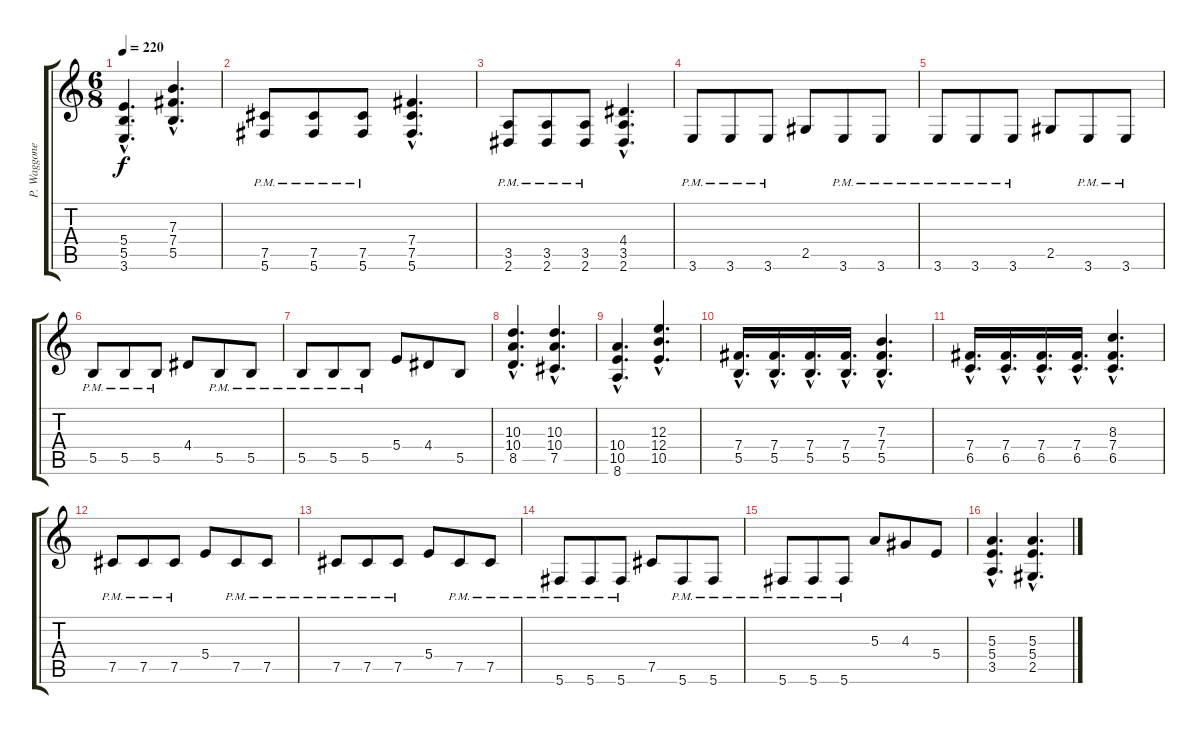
\track ("P. Waggoner Gtr." "P. Waggone") {instrument distortionguitar}
\staff {score tabs}
\tuning (Db4 Ab3 E3 B2 Gb2 Db2) {hide}
\ts (6 8)
\tempo 220
\clef g2
\ks c
(5.4{hac} 5.5{hac} 3.6{hac}).4{d dy f} (7.3{hac} 7.4{hac} 5.5{hac}).4{d} |
(7.5{pm} 5.6{pm}).8 (7.5{pm} 5.6{pm}).8 (7.5{pm} 5.6{pm}).8 (7.4{hac} 7.5{hac} 5.6{hac}).4{d} |
(3.5{pm} 2.6{pm}).8 (3.5{pm} 2.6{pm}).8 (3.5{pm} 2.6{pm}).8 (4.4{hac} 3.5{hac} 2.6{hac}).4{d} |
3.6{pm}.8 3.6{pm}.8 3.6{pm}.8 2.5.8 3.6{pm}.8 3.6{pm}.8 |
3.6{pm}.8 3.6{pm}.8 3.6{pm}.8 2.5.8 3.6{pm}.8 3.6{pm}.8 |
5.5{pm}.8 5.5{pm}.8 5.5{pm}.8 4.4.8 5.5{pm}.8 5.5{pm}.8 |
5.5{pm}.8 5.5{pm}.8 5.5{pm}.8 5.4.8 4.4.8 5.5.8 |
(10.3{hac} 10.4{hac} 8.5{hac}).4{d} (10.3{hac} 10.4{hac} 7.5{hac}).4{d} |
(10.4{hac} 10.5{hac} 8.6{hac}).4{d} (12.3{hac} 12.4{hac} 10.5{hac}).4{d} |
(7.4{hac} 5.5{hac}).16{d} (7.4{hac} 5.5{hac}).16{d} (7.4{hac} 5.5{hac}).16{d} (7.4{hac} 5.5{hac}).16{d} (7.3{hac} 7.4{hac} 5.5{hac}).4{d} |
(7.4{hac} 6.5{hac}).16{d} (7.4{hac} 6.5{hac}).16{d} (7.4{hac} 6.5{hac}).16{d} (7.4{hac} 6.5{hac}).16{d} (8.3{hac} 7.4{hac} 6.5{hac}).4{d} |
7.5{pm}.8 7.5{pm}.8 7.5{pm}.8 5.4.8 7.5{pm}.8 7.5{pm}.8 |
7.5{pm}.8 7.5{pm}.8 7.5{pm}.8 5.4.8 7.5{pm}.8 7.5{pm}.8 |
5.6{pm}.8 5.6{pm}.8 5.6{pm}.8 7.5.8 5.6{pm}.8 5.6{pm}.8 |
5.6{pm}.8 5.6{pm}.8 5.6{pm}.8 5.3.8 4.3.8 5.4.8 |
(5.3{hac} 5.4{hac} 3.5{hac}).4{d} (5.3{hac} 5.4{hac} 2.5{hac}).4{d}
